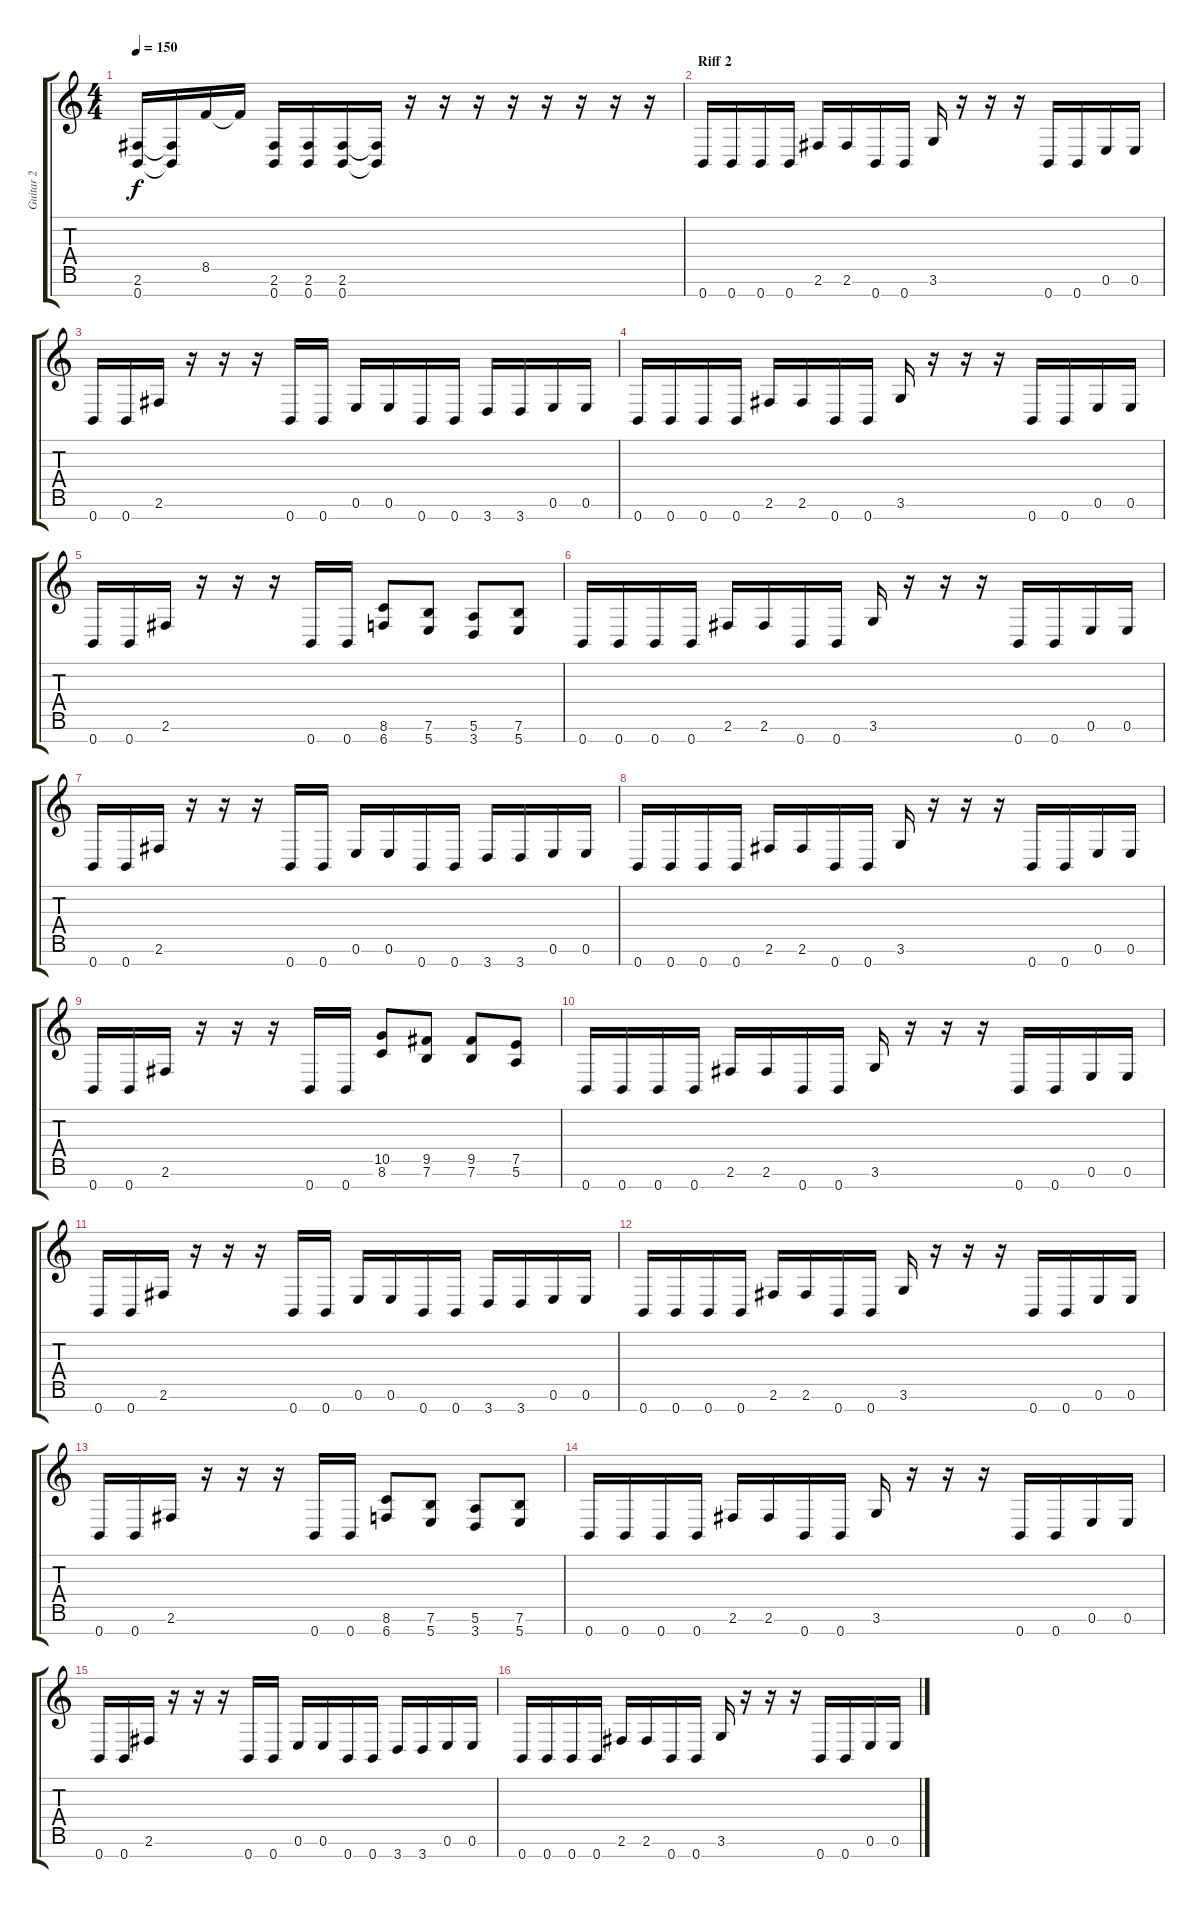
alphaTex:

\track ("Guitar 2" "Guitar 2") {instrument distortionguitar}
\staff {score tabs}
\tuning (E4 B3 G3 D3 A2 E2 B1) {hide}
\ts (4 4)
\tempo 150
\clef g2
\ks c
(2.6 0.7).16{dy f} (2.6{t} 0.7{t}).16 8.5.16 8.5{t}.16 (2.6 0.7).16 (2.6 0.7).16 (2.6 0.7).16 (2.6{t} 0.7{t}).16 r.16 r.16 r.16 r.16 r.16 r.16 r.16 r.16 |
\section ("" "Riff 2")
0.7.16 0.7.16 0.7.16 0.7.16 2.6.16 2.6.16 0.7.16 0.7.16 3.6.16 r.16 r.16 r.16 0.7.16 0.7.16 0.6.16 0.6.16 |
0.7.16 0.7.16 2.6.16 r.16 r.16 r.16 0.7.16 0.7.16 0.6.16 0.6.16 0.7.16 0.7.16 3.7.16 3.7.16 0.6.16 0.6.16 |
0.7.16 0.7.16 0.7.16 0.7.16 2.6.16 2.6.16 0.7.16 0.7.16 3.6.16 r.16 r.16 r.16 0.7.16 0.7.16 0.6.16 0.6.16 |
0.7.16 0.7.16 2.6.16 r.16 r.16 r.16 0.7.16 0.7.16 (8.6 6.7).8 (7.6 5.7).8 (5.6 3.7).8 (7.6 5.7).8 |
0.7.16 0.7.16 0.7.16 0.7.16 2.6.16 2.6.16 0.7.16 0.7.16 3.6.16 r.16 r.16 r.16 0.7.16 0.7.16 0.6.16 0.6.16 |
0.7.16 0.7.16 2.6.16 r.16 r.16 r.16 0.7.16 0.7.16 0.6.16 0.6.16 0.7.16 0.7.16 3.7.16 3.7.16 0.6.16 0.6.16 |
0.7.16 0.7.16 0.7.16 0.7.16 2.6.16 2.6.16 0.7.16 0.7.16 3.6.16 r.16 r.16 r.16 0.7.16 0.7.16 0.6.16 0.6.16 |
0.7.16 0.7.16 2.6.16 r.16 r.16 r.16 0.7.16 0.7.16 (10.5 8.6).8 (9.5 7.6).8 (9.5 7.6).8 (7.5 5.6).8 |
0.7.16 0.7.16 0.7.16 0.7.16 2.6.16 2.6.16 0.7.16 0.7.16 3.6.16 r.16 r.16 r.16 0.7.16 0.7.16 0.6.16 0.6.16 |
0.7.16 0.7.16 2.6.16 r.16 r.16 r.16 0.7.16 0.7.16 0.6.16 0.6.16 0.7.16 0.7.16 3.7.16 3.7.16 0.6.16 0.6.16 |
0.7.16 0.7.16 0.7.16 0.7.16 2.6.16 2.6.16 0.7.16 0.7.16 3.6.16 r.16 r.16 r.16 0.7.16 0.7.16 0.6.16 0.6.16 |
0.7.16 0.7.16 2.6.16 r.16 r.16 r.16 0.7.16 0.7.16 (8.6 6.7).8 (7.6 5.7).8 (5.6 3.7).8 (7.6 5.7).8 |
0.7.16 0.7.16 0.7.16 0.7.16 2.6.16 2.6.16 0.7.16 0.7.16 3.6.16 r.16 r.16 r.16 0.7.16 0.7.16 0.6.16 0.6.16 |
0.7.16 0.7.16 2.6.16 r.16 r.16 r.16 0.7.16 0.7.16 0.6.16 0.6.16 0.7.16 0.7.16 3.7.16 3.7.16 0.6.16 0.6.16 |
0.7.16 0.7.16 0.7.16 0.7.16 2.6.16 2.6.16 0.7.16 0.7.16 3.6.16 r.16 r.16 r.16 0.7.16 0.7.16 0.6.16 0.6.16
